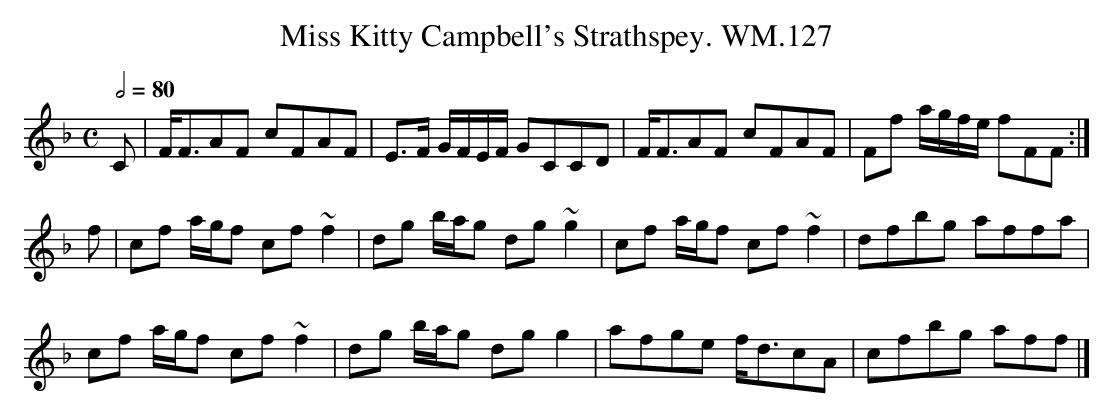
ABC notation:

X:1
T:Miss Kitty Campbell's Strathspey. WM.127
M:C
L:1/8
Q:1/2=80
K:F
C|F<FAF cFAF|E>F G/F/E/F/ GCCD|F<FAF cFAF|Ff a/g/f/e/ fFF:|
f|cf a/g/f cf ~f2|dg b/a/g dg ~g2|cf a/g/f cf ~f2|dfbg affa|
cf a/g/f cf ~f2|dg b/a/g dg g2|afge f<dcA|cfbg aff|]
